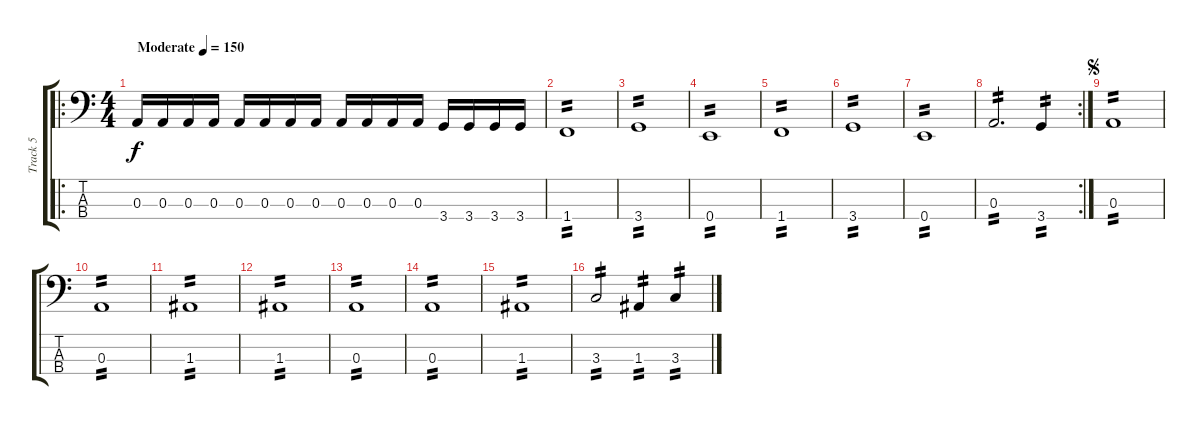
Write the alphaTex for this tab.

\track ("Track 5" "Track 5") {instrument electricbasspick}
\staff {score tabs}
\tuning (G2 D2 A1 E1) {hide}
\ro
\ts (4 4)
\tempo (150 "Moderate")
\clef f4
\ks c
0.3.16{dy f instrument electricbasspick} 0.3.16 0.3.16 0.3.16 0.3.16 0.3.16 0.3.16 0.3.16 0.3.16 0.3.16 0.3.16 0.3.16 3.4.16 3.4.16 3.4.16 3.4.16 |
1.4.1{tp 2} |
3.4.1{tp 2} |
0.4.1{tp 2} |
1.4.1{tp 2} |
3.4.1{tp 2} |
0.4.1{tp 2} |
\rc 2
0.3.2{d tp 2} 3.4.4{tp 2} |
\jump segno
0.3.1{tp 2} |
0.3.1{tp 2} |
1.3.1{tp 2} |
1.3.1{tp 2} |
0.3.1{tp 2} |
0.3.1{tp 2} |
1.3.1{tp 2} |
3.3.2{tp 2} 1.3.4{tp 2} 3.3.4{tp 2}
